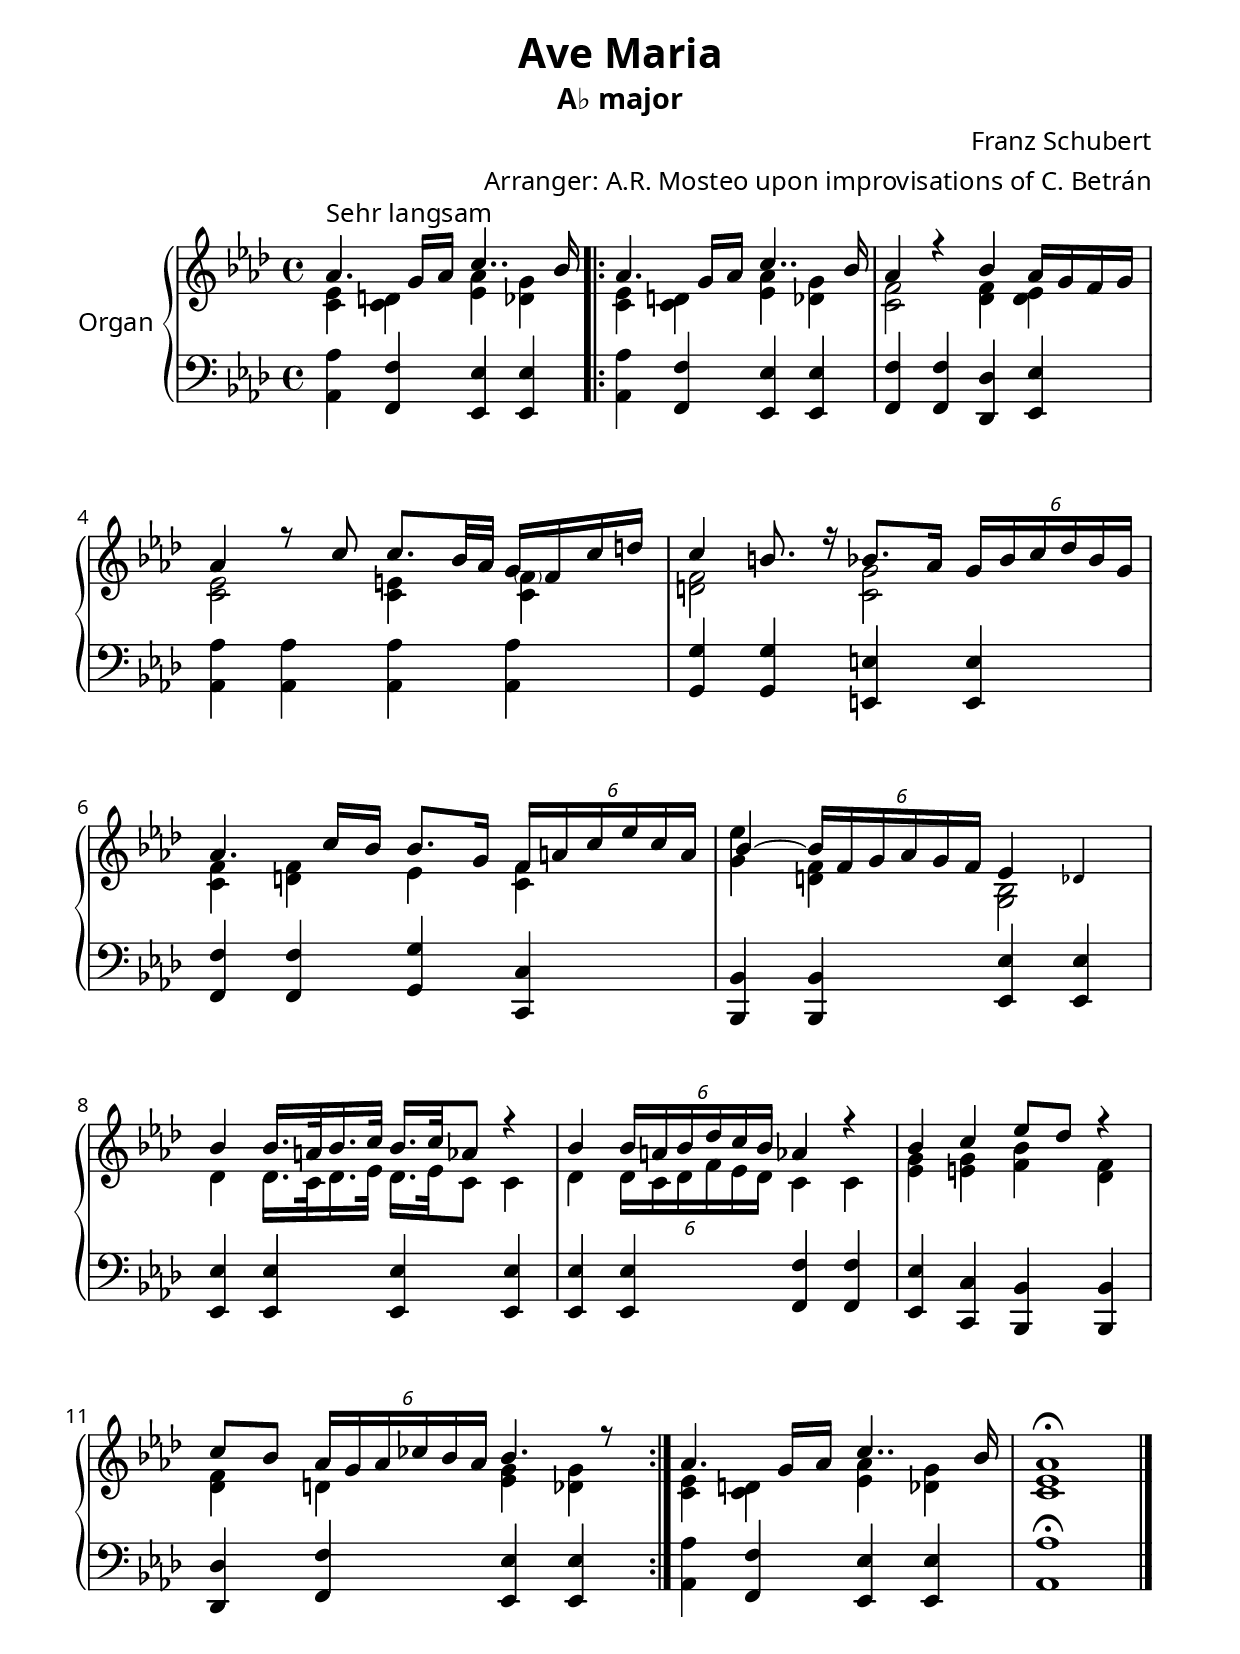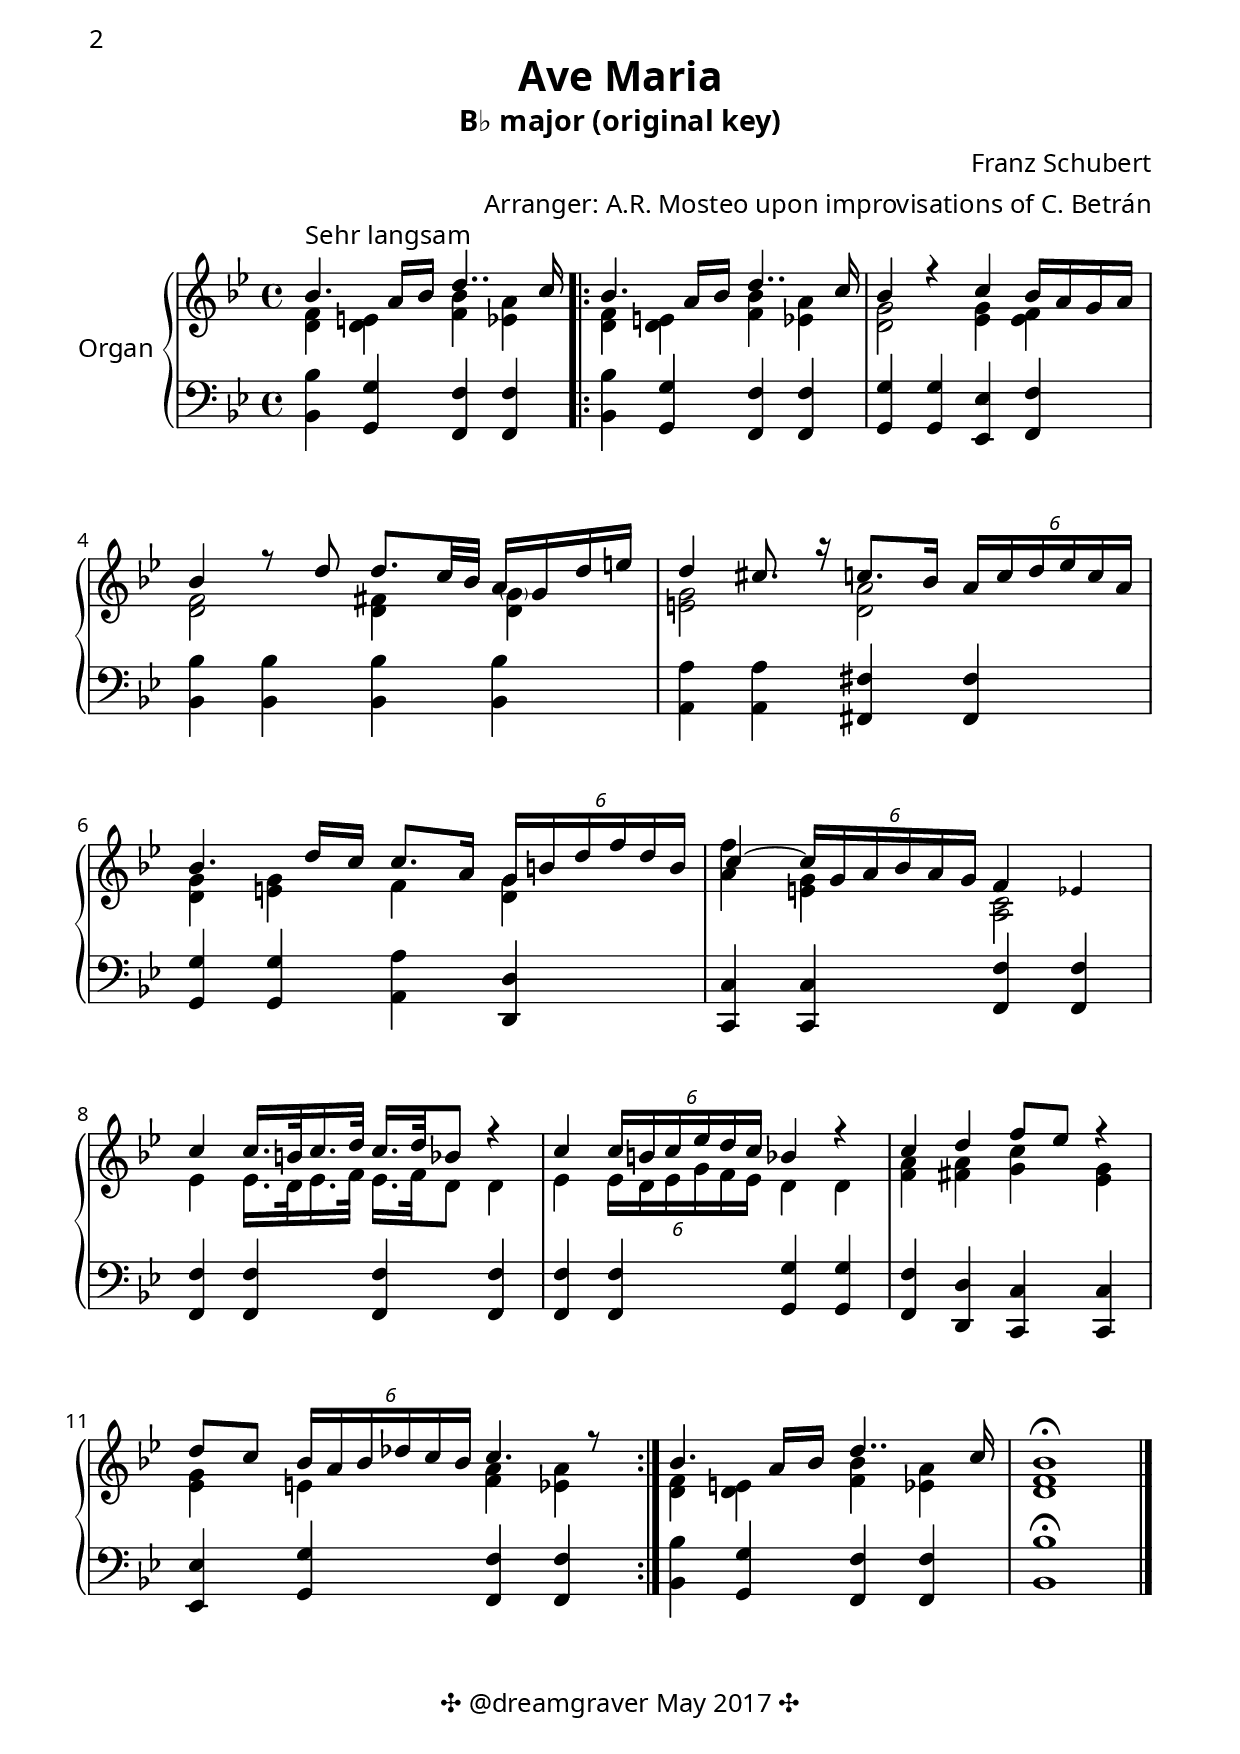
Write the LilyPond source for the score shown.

\version "2.18.2"

%\include "merge-rests-morley.ily"

#(set-default-paper-size "a4")
#(set-global-staff-size 22.45)
% See http://lilypond.org/doc/v2.19/Documentation/notation/setting-the-staff-size
% feta11		11.22	3.9	pocket scores
% feta13		12.60	4.4	
% feta14		14.14	5.0	
% feta16		15.87	5.6	
% feta18		17.82	6.3	song books
% feta20		20	7.0	standard parts
% feta23		22.45	7.9	
% feta26		25.2	8.9

global = {
  \time 4/4
  \key bes \major
  \compressFullBarRests
  \set PianoStaff.connectArpeggios = ##t
  \set Score.markFormatter = #format-mark-box-letters
}

\header {
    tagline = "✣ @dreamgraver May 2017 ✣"
}

arranger="Arranger: A.R. Mosteo upon improvisations of C. Betrán"

%%%%%%%%%%%%%%%%%%%%%%% MUSIC %%%%%%%%%%%%%%%%%%%%%%%%%%%

rhvI=\relative c'' {  
  % Intro
  bes4.^"Sehr langsam" a16 bes d4.. c16 |
  % Singer
  \repeat volta 2 {
    bes4. a16 bes d4.. c16 |
    bes4 r c bes16 a g a |
    bes4 r8 d d8. c32 bes a16 g d' e d4 cis8. r16 c8. bes16 \tuplet 6/4 { a c d es c a }
    bes4. d16 c c8. a16 \tuplet 6/4 { g b d f d b } c4~ \tuplet 6/4 { c16 g a bes a16 g }
    f4 \teeny es \normalsize c'4 c16. b32 c16. d32 c16. d32 bes8 r4 |
    c4 \tuplet 6/4 { c16 b c es d c } bes4 r |
    c4 d4 f8 es r4 |
    d8 c \tuplet 6/4 { bes16 a bes des c bes } c4. r8
  }
  
  bes4. a16 bes d4.. c16 | <d, f bes>1\fermata \bar"|." 
}

rhvII=\relative c' {
  <d f>4 <d e> <f bes> <es a>
  
  <d f>4 <d e> <f bes> <es a>
  <d g>2 <es g>4 <es f>
  <d f>2 <d fis>4 <d \parenthesize g>4
  <e g>2 <d a'>2
  <d g>4 <e g> f4 <d g>
  <a' f'> <e g> 
  <a, c>2
  es'4 es16. d32 es16. f32 es16. f32 d8 d4
  es4 \tuplet 6/4 { es16 d es g f es } d4 d
  <f a>4 <fis a> <g c> <es g>
  <es g>4 e <f a> <es a>
  
  <d f>4 <d e> <f bes> <es a>
}

lh=\relative c {
  <bes bes'>4 <g g'> <f f'> q
  
  <bes bes'>4 <g g'> <f f'> q
  <g g'> q <es es'> <f f'>
  <bes bes'> q q q
  <a a'> q <fis fis'> q
  <g g'> q <a a'> <d, d'>
  <c c'> q <f f'> q q q q q 
  q q <g g'> q
  <f f'> <d d'> <c c'> q
  <es es'> <g g'> <f f'> q
  
  <bes bes'>4 <g g'> <f f'> q | <bes bes'>1\fermata
}

%%%%%%%%%%%%%%%%%%%%%%% SCORE %%%%%%%%%%%%%%%%%%%%%%%%%%%

\bookpart {

\header {
  title = "Ave Maria"
  subtitle="A♭ major"
  composer = "Franz Schubert"
  arranger = \arranger
}

  \score
  {       
    \transpose bes aes {
    <<        
      % \set Score.tempoHideNote = ##t
      \new PianoStaff <<        
        \set PianoStaff.instrumentName = #"Organ"
        % UPPER HAND
        \new Staff = "rh" {                 
          \set Staff.midiInstrument = #"church organ"
          \global        
          \clef "treble"
          <<
            \new Voice { \voiceOne \rhvI  }
            \new Voice { \voiceTwo \rhvII }
          >>
        }      
        % LOWER HAND
        \new Staff = "lh" { 
          \set Staff.midiInstrument = #"church organ"
          \global
          \clef "bass"
          \lh
        }
      >>
    >>
    }
    
    \midi {}
    
    \layout {
      % Hide empty staves as needed
      \context { \RemoveEmptyStaffContext }
      
      %{
      \context {
        \Score
        \override SpacingSpanner
                  #'common-shortest-duration = #(ly:make-moment 1 8)
      }
      %} % TYPICAL, MORE COMMON NOTE, FOR BASE SPACING. THE LARGER THE WHITER
      % See also \newSpacingSection
      
      % Even first one, if desired
      %\context { \Score \override VerticalAxisGroup #'remove-first = ##t }
    }
  }

}

\bookpart {
  
  \header {
  title = "Ave Maria"
  subtitle="B♭ major (original key)"
  composer = "Franz Schubert"
  arranger = \arranger
}

\score
{     
  
  <<        
    % \set Score.tempoHideNote = ##t
    \new PianoStaff <<        
      \set PianoStaff.instrumentName = #"Organ"
      % UPPER HAND
      \new Staff = "rh" {                 
        \set Staff.midiInstrument = #"church organ"
        \global        
        \clef "treble"
        <<
          \new Voice { \voiceOne \rhvI  }
          \new Voice { \voiceTwo \rhvII }
        >>
      }      
      % LOWER HAND
      \new Staff = "lh" { 
        \set Staff.midiInstrument = #"church organ"
        \global
        \clef "bass"
        \lh
      }
    >>
  >>  
  
  \layout {
    % Hide empty staves as needed
    \context { \RemoveEmptyStaffContext }
    
    %{
    \context {
      \Score
      \override SpacingSpanner
                #'common-shortest-duration = #(ly:make-moment 1 8)
    }
    %} % TYPICAL, MORE COMMON NOTE, FOR BASE SPACING. THE LARGER THE WHITER
    % See also \newSpacingSection
    
    % Even first one, if desired
    %\context { \Score \override VerticalAxisGroup #'remove-first = ##t }
  }
}

}
 
\paper {
  % Nicer fonts
  #(define fonts
    (make-pango-font-tree "Baskerville"
                          "Nimbus Sans"
                          "Luxi Mono"
                          (/ staff-height pt 20))) % Font scaling
  
  %evenHeaderMarkup=\markup  \fill-line { \fromproperty #'page:page-number-string \htitle \hcomposer }
  %oddHeaderMarkup= \markup  \fill-line { \on-the-fly #not-first-page \hcomposer \on-the-fly #not-first-page \htitle \on-the-fly #not-first-page \fromproperty #'page:page-number-string }
  
  ragged-last-bottom = ##f
  
  %system-system-spacing = 
    %#'((basic-distance . 20) (minimum-distance . 0) (padding . 5))
  %top-system-spacing = 
    %#'((basic-distance . 8) (minimum-distance . 0) (padding . 0))
  last-bottom-spacing = 
    #'((basic-distance . 12) (minimum-distance . 0) (padding . 0))
  
  left-margin  = 15\mm
  right-margin = 15\mm
  %system-separator-markup = \slashSeparator
  %annotate-spacing = ##t % Show all vertical spacings

  % Space from headers to 1st system
  markup-system-spacing #'minimum-distance = 20\mm
}